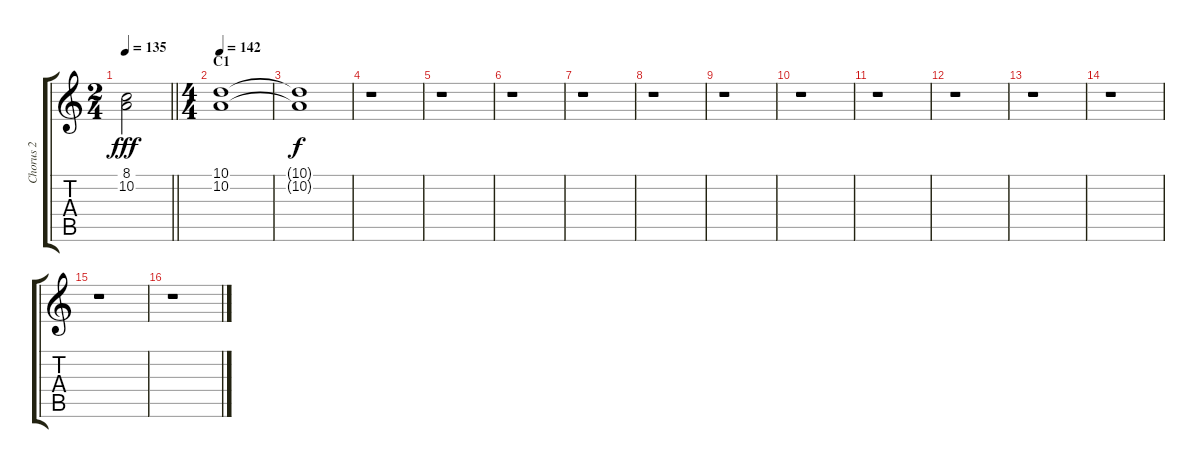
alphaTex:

\track ("Chorus 2" "Chorus 2") {instrument choiraahs}
\staff {score tabs}
\tuning (E4 B3 G3 D3 A2 E2) {hide}
\ts (2 4)
\tempo 135
\clef g2
\barLineRight lightlight
\ks c
(8.1 10.2).2{dy fff} |
\ts (4 4)
\section ("" "C1")
\tempo 142
(10.1 10.2).1 |
(10.1{t} 10.2{t}).1{dy f} |
r.1 |
r.1 |
r.1 |
r.1 |
r.1 |
r.1 |
r.1 |
r.1 |
r.1 |
r.1 |
r.1 |
r.1 |
r.1
